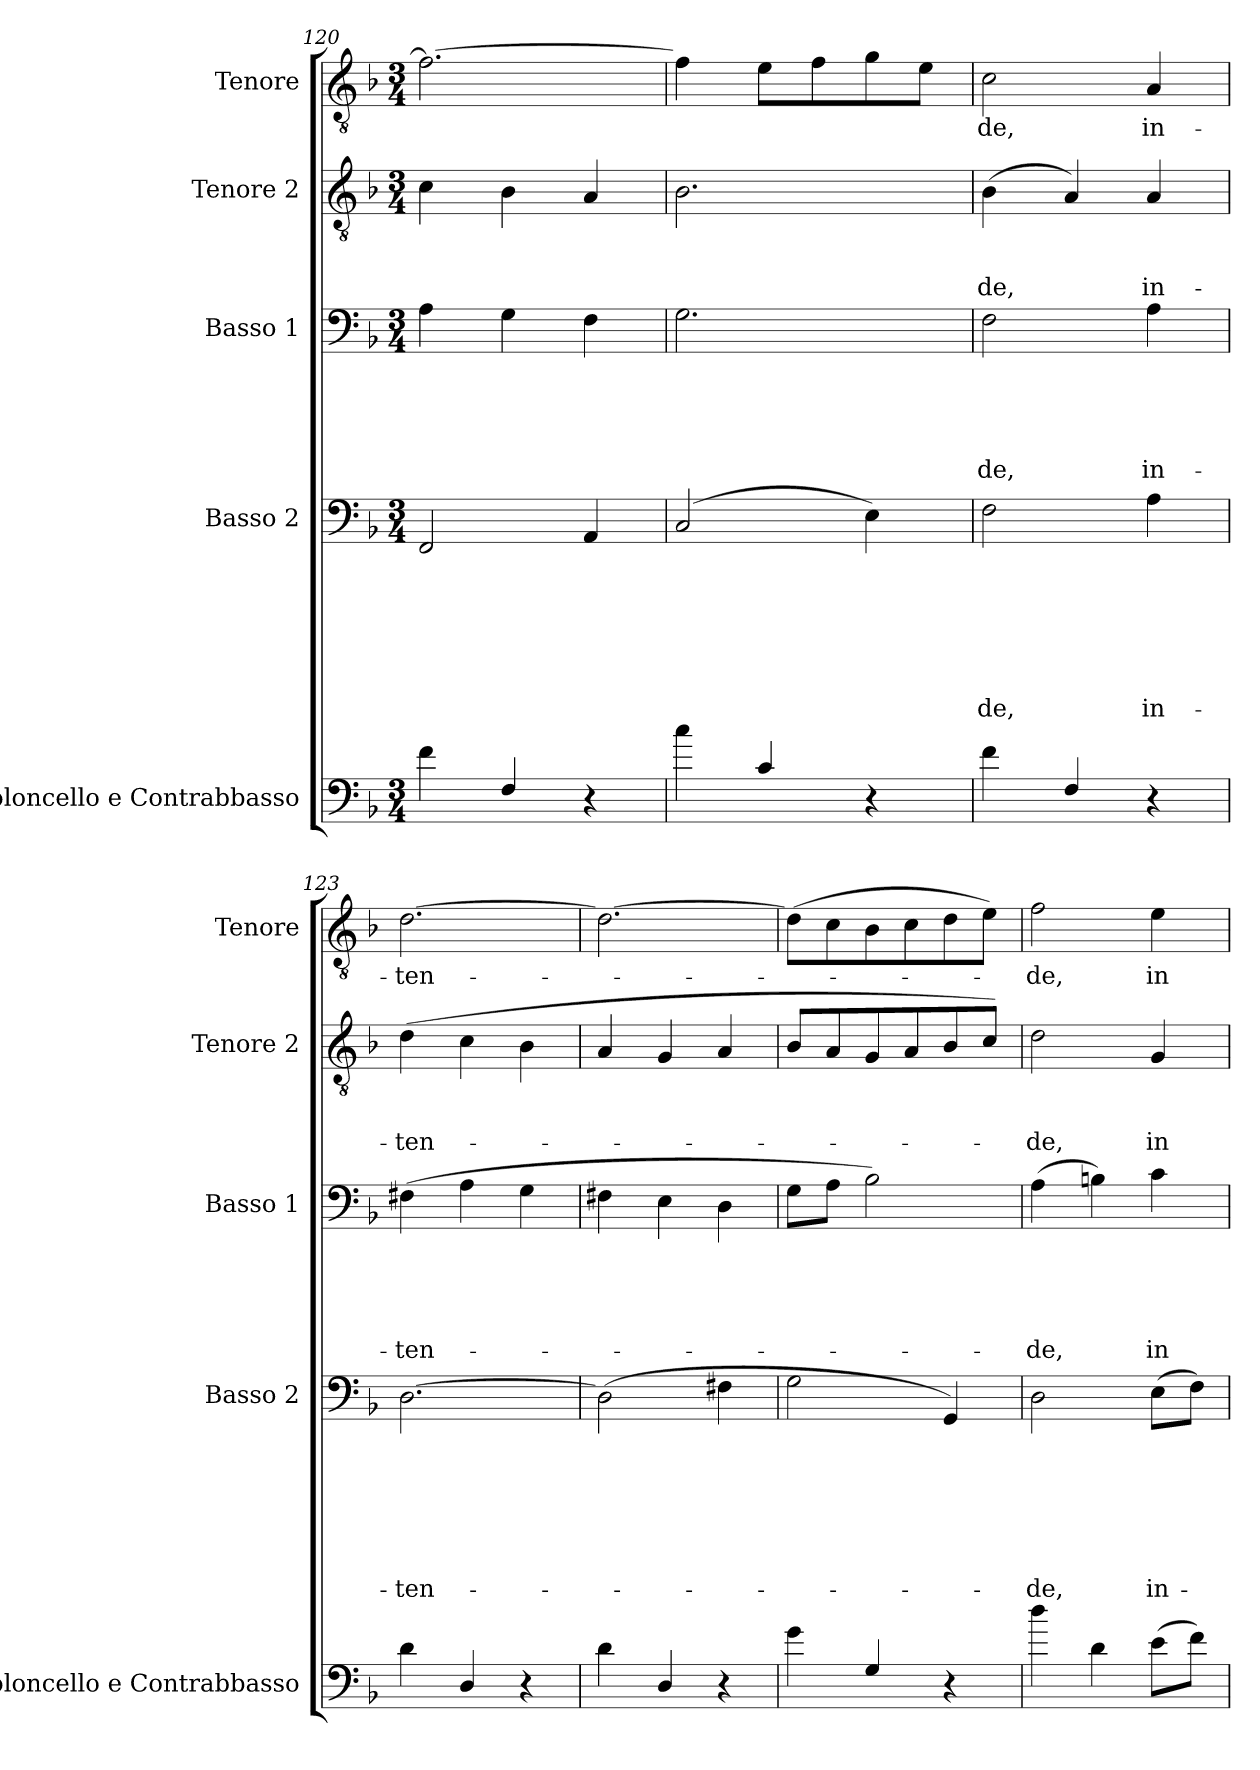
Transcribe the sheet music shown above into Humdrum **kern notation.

**kern	**kern	**text	**text	**text	**text	**text	**text	**text	**kern	**text	**text	**text	**text	**text	**kern	**text	**text	**text	**kern	**text
*part5	*part4	*part4	*part4	*part4	*part4	*part4	*part4	*part4	*part3	*part3	*part3	*part3	*part3	*part3	*part2	*part2	*part2	*part2	*part1	*part1
*staff5	*staff4	*staff4	*staff4	*staff4	*staff4	*staff4	*staff4	*staff4	*staff3	*staff3	*staff3	*staff3	*staff3	*staff3	*staff2	*staff2	*staff2	*staff2	*staff1	*staff1
*I"Violoncello e Contrabbasso	*I"Basso 2	*	*	*	*	*	*	*	*I"Basso 1	*	*	*	*	*	*I"Tenore 2	*	*	*	*I"Tenore	*
*I'Violoncello e Contrabbasso	*I'Basso 2	*	*	*	*	*	*	*	*I'Basso 1	*	*	*	*	*	*I'Tenore 2	*	*	*	*I'Tenore	*
*clefF4	*clefF4	*	*	*	*	*	*	*	*clefF4	*	*	*	*	*	*clefGv2	*	*	*	*clefGv2	*
*ITrd7c12	*	*	*	*	*	*	*	*	*	*	*	*	*	*	*	*	*	*	*	*
*k[b-]	*k[b-]	*	*	*	*	*	*	*	*k[b-]	*	*	*	*	*	*k[b-]	*	*	*	*k[b-]	*
*F:	*F:	*	*	*	*	*	*	*	*F:	*	*	*	*	*	*F:	*	*	*	*F:	*
*M3/4	*M3/4	*	*	*	*	*	*	*	*M3/4	*	*	*	*	*	*M3/4	*	*	*	*M3/4	*
=120	=120	=120	=120	=120	=120	=120	=120	=120	=120	=120	=120	=120	=120	=120	=120	=120	=120	=120	=120	=120
4F\	2FF/	.	.	.	.	.	.	.	4A\	.	.	.	.	.	4c\	.	.	.	2.f\_	.
4FF/	.	.	.	.	.	.	.	.	4G\	.	.	.	.	.	4B-\	.	.	.	.	.
4r	4AA/	.	.	.	.	.	.	.	4F\	.	.	.	.	.	4A/	.	.	.	.	.
!!LO:LB:g=z
=121	=121	=121	=121	=121	=121	=121	=121	=121	=121	=121	=121	=121	=121	=121	=121	=121	=121	=121	=121	=121
4c\	(2C/	.	.	.	.	.	.	.	2.G\	.	.	.	.	.	2.B-\	.	.	.	4f\]	.
4C/	.	.	.	.	.	.	.	.	.	.	.	.	.	.	.	.	.	.	8e\L	.
.	.	.	.	.	.	.	.	.	.	.	.	.	.	.	.	.	.	.	8f\	.
4r	4E\)	.	.	.	.	.	.	.	.	.	.	.	.	.	.	.	.	.	8g\	.
.	.	.	.	.	.	.	.	.	.	.	.	.	.	.	.	.	.	.	8e\J	.
=122	=122	=122	=122	=122	=122	=122	=122	=122	=122	=122	=122	=122	=122	=122	=122	=122	=122	=122	=122	=122
!	!	!	!	!	!	!	!	!LO:LY:b	!	!	!	!	!	!LO:LY:b	!	!	!	!LO:LY:b	!	!LO:LY:b
4F\	2F\	.	.	.	.	.	.	-de,	2F\	.	.	.	.	-de,	(>4B-\	.	.	-de,	2c\	-de,
4FF/	.	.	.	.	.	.	.	.	.	.	.	.	.	.	4A/)	.	.	.	.	.
!	!	!	!	!	!	!	!	!LO:LY:b	!	!	!	!	!	!LO:LY:b	!	!	!	!LO:LY:b	!	!LO:LY:b
4r	4A\	.	.	.	.	.	.	in-	4A\	.	.	.	.	in-	4A/	.	.	in-	4A/	in-
=123	=123	=123	=123	=123	=123	=123	=123	=123	=123	=123	=123	=123	=123	=123	=123	=123	=123	=123	=123	=123
!	!	!	!	!	!	!	!	!LO:LY:b	!	!	!	!	!	!LO:LY:b	!	!	!	!LO:LY:b	!	!LO:LY:b
4D\	[>2.D\	.	.	.	.	.	.	-ten-	(>4F#X\	.	.	.	.	-ten-	(>4d\	.	.	-ten-	[>2.d\	-ten-
4DD/	.	.	.	.	.	.	.	.	4A\	.	.	.	.	.	4c\	.	.	.	.	.
4r	.	.	.	.	.	.	.	.	4G\	.	.	.	.	.	4B-\	.	.	.	.	.
=124	=124	=124	=124	=124	=124	=124	=124	=124	=124	=124	=124	=124	=124	=124	=124	=124	=124	=124	=124	=124
4D\	(>2D\]	.	.	.	.	.	.	.	4F#X\	.	.	.	.	.	4A/	.	.	.	2.d\_	.
4DD/	.	.	.	.	.	.	.	.	4E\	.	.	.	.	.	4G/	.	.	.	.	.
4r	4F#X\	.	.	.	.	.	.	.	4D\	.	.	.	.	.	4A/	.	.	.	.	.
=125	=125	=125	=125	=125	=125	=125	=125	=125	=125	=125	=125	=125	=125	=125	=125	=125	=125	=125	=125	=125
4G\	2G\	.	.	.	.	.	.	.	8G\L	.	.	.	.	.	8B-/L	.	.	.	(>8d\L]	.
.	.	.	.	.	.	.	.	.	8A\J	.	.	.	.	.	8A/	.	.	.	8c\	.
4GG/	.	.	.	.	.	.	.	.	2B-\)	.	.	.	.	.	8G/	.	.	.	8B-\	.
.	.	.	.	.	.	.	.	.	.	.	.	.	.	.	8A/	.	.	.	8c\	.
4r	4GG/)	.	.	.	.	.	.	.	.	.	.	.	.	.	8B-/	.	.	.	8d\	.
.	.	.	.	.	.	.	.	.	.	.	.	.	.	.	8c/J)	.	.	.	8e\J)	.
=126	=126	=126	=126	=126	=126	=126	=126	=126	=126	=126	=126	=126	=126	=126	=126	=126	=126	=126	=126	=126
!	!	!	!	!	!	!	!	!LO:LY:b	!	!	!	!	!	!LO:LY:b	!	!	!	!LO:LY:b	!	!LO:LY:b
4d\	2D\	.	.	.	.	.	.	-de,	(>4A\	.	.	.	.	-de,	2d\	.	.	-de,	2f\	-de,
4D\	.	.	.	.	.	.	.	.	4Bn\)	.	.	.	.	.	.	.	.	.	.	.
!	!	!	!	!	!	!	!	!LO:LY:b	!	!	!	!	!	!LO:LY:b	!	!	!	!LO:LY:b	!	!LO:LY:b
(>8E\L	(>8E\L	.	.	.	.	.	.	in-	4c\	.	.	.	.	in-	4G/	.	.	in-	4e\	in-
8F\J)	8F\J)	.	.	.	.	.	.	.	.	.	.	.	.	.	.	.	.	.	.	.
=	=	=	=	=	=	=	=	=	=	=	=	=	=	=	=	=	=	=	=	=
*-	*-	*-	*-	*-	*-	*-	*-	*-	*-	*-	*-	*-	*-	*-	*-	*-	*-	*-	*-	*-
